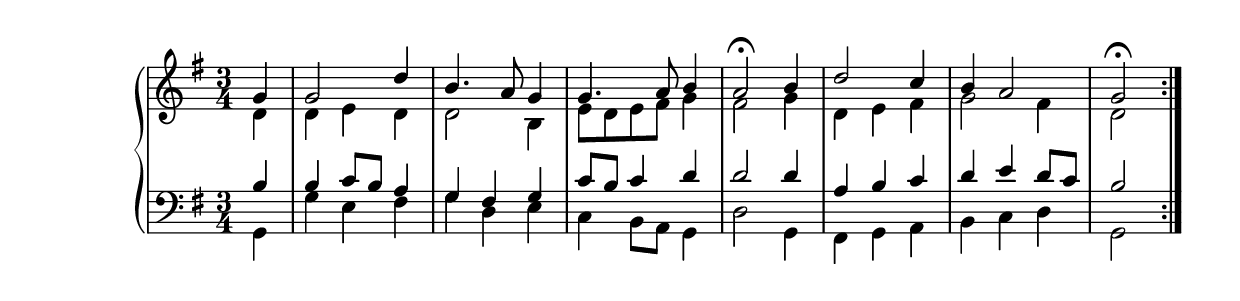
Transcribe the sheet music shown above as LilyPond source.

\version "2.18.2"
\language "english"

globals = {
	\time 3/4
	\key g \major
	\partial 4
}


\new PianoStaff <<
	\new Staff 
		<<
			{
			\globals
			g'4 | g'2 d''4 | b'4. a'8 g'4 | g'4. a'8 b'4 | a'2\fermata b'4 | d''2 c''4 | b'4 a'2 | g'2\fermata \bar ":|."
			}
		\\
			{
			d'4 | d'4 e'4 d'4 | d'2 b4 | e'8 d'8 e'8 fs'8 g'4 | fs'2 g'4 | d'4 e'4 fs'4 | g'2 fs'4 | d'2 \bar ":|."
			}		
	>>
	\new Staff <<
		{
			\globals
			\clef bass
			b4 | b4 c'8 b8 a4 | g4 fs4 g4 | c'8 b8 c'4 d'4 | d'2 d'4 | a4 b4 c'4 | d'4 e'4 d'8 c'8 | b2 \bar ":|."
		}
		\\
		{
			\globals
			\clef bass
			g,4 | g4 e4 fs4 | g4 d4 e4 | c4 b,8 a,8 g,4 | d2 g,4 | fs,4 g,4 a,4 | b,4 c4 d4 | g,2 \bar ":|."
		}
	>>
>>